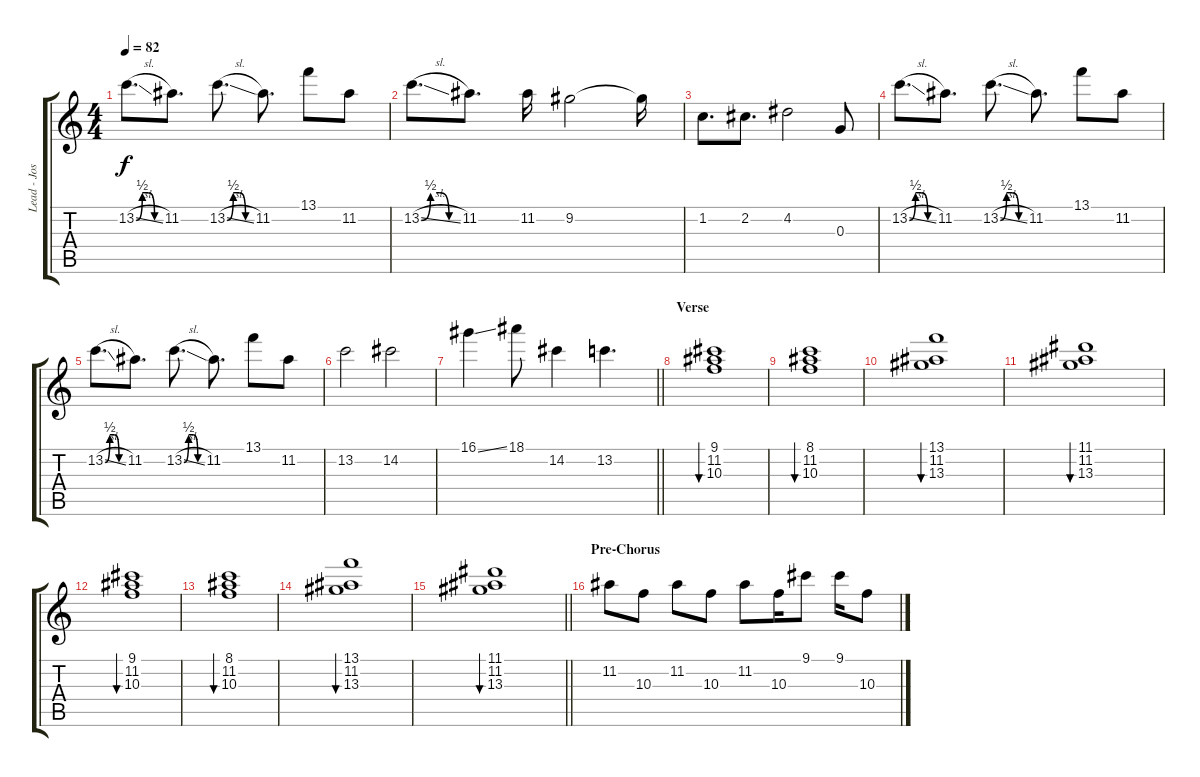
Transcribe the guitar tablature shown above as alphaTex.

\track ("Lead - Josh Farro" "Lead - Jos") {instrument electricguitarjazz}
\staff {score tabs}
\tuning (E4 B3 G3 D3 A2 D2) {hide}
\ts (4 4)
\tempo 82
\clef g2
\ks c
13.2{be (custom 0 0 15 2 30 2 45 0 60 0) sl}.8{d dy f} 11.2.8{d} 13.2{be (custom 0 0 15 2 30 2 45 0 60 0) sl}.8{d} 11.2.8{d} 13.1.8 11.2.8 |
13.2{be (custom 0 0 15 2 30 2 45 0 60 0) sl}.8{d} 11.2.8{d} 11.2.16 9.2.2 9.2{t}.16 |
1.2.8{d} 2.2.8{d} 4.2.2 0.3.8 |
13.2{be (custom 0 0 15 2 30 2 45 0 60 0) sl}.8{d} 11.2.8{d} 13.2{be (custom 0 0 15 2 30 2 45 0 60 0) sl}.8{d} 11.2.8{d} 13.1.8 11.2.8 |
13.2{be (custom 0 0 15 2 30 2 45 0 60 0) sl}.8{d} 11.2.8{d} 13.2{be (custom 0 0 15 2 30 2 45 0 60 0) sl}.8{d} 11.2.8{d} 13.1.8 11.2.8 |
13.2.2 14.2.2 |
\barLineRight lightlight
16.1{ss}.4 18.1.8 14.2.4 13.2.4{d} |
\section ("" "Verse")
(9.1 11.2 10.3).1{bu 240 volume 7 instrument electricguitarjazz} |
(8.1 11.2 10.3).1{bu 240} |
(13.1 11.2 13.3).1{bu 240} |
(11.1 11.2 13.3).1{bu 240} |
(9.1 11.2 10.3).1{bu 240} |
(8.1 11.2 10.3).1{bu 240} |
(13.1 11.2 13.3).1{bu 240} |
\barLineRight lightlight
(11.1 11.2 13.3).1{bu 240} |
\section ("" "Pre-Chorus")
11.2.8{volume 13 instrument distortionguitar} 10.3.8 11.2.8 10.3.8 11.2.8 10.3.16 9.1.8 9.1.16 10.3.8
